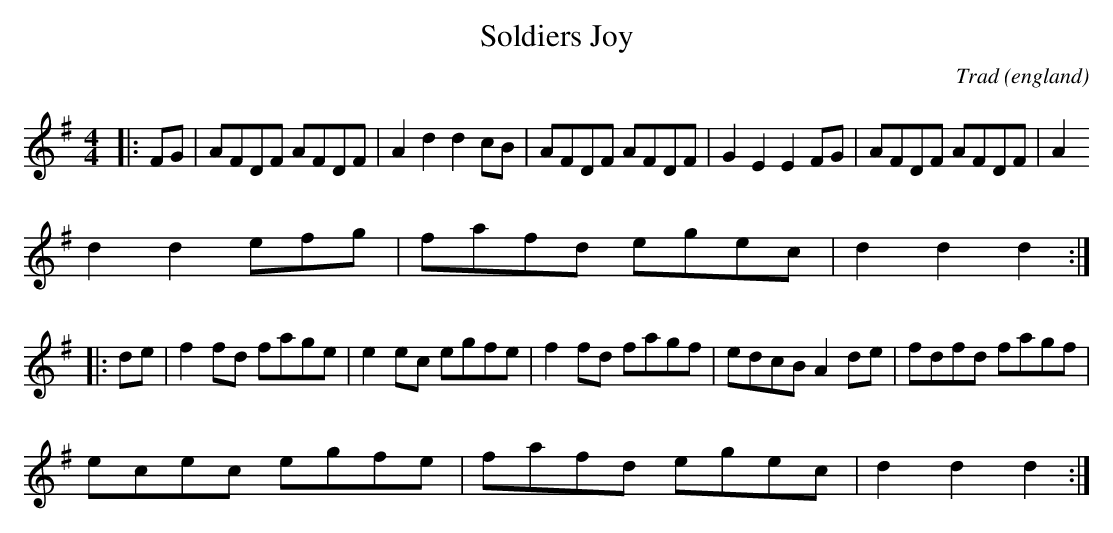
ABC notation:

X:1
T:Soldiers Joy
O:england
M:4/4
L:1/8
C:Trad
K:G
|: FG | AFDF AFDF | A2 d2d2 cB | AFDF AFDF | G2 E2 E2 FG| AFDF AFDF | A2
d2 d2 3efg | fafd egec | d2 d2 d2 :|
|: de | f2 fd fage | e2 ec egfe | f2 fd fagf | edcB A2 de | fdfd fagf |
ecec egfe | fafd egec | d2 d2 d2 :|
